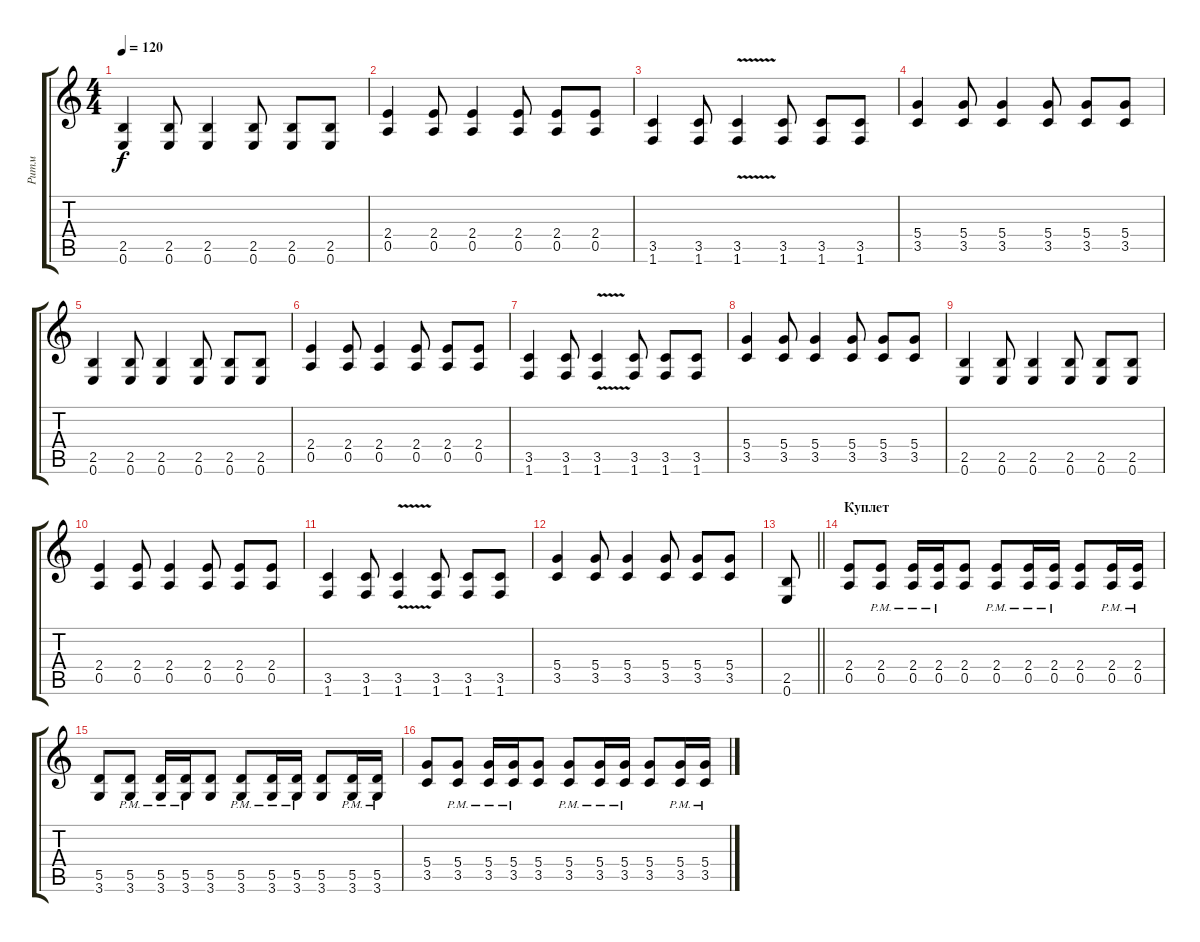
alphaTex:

\track ("Ритм" "Ритм") {instrument distortionguitar}
\staff {score tabs}
\tuning (E4 B3 G3 D3 A2 E2) {hide}
\ts (4 4)
\tempo 120
\clef g2
\ks c
(2.5 0.6).4{dy f} (2.5 0.6).8 (2.5 0.6).4 (2.5 0.6).8 (2.5 0.6).8 (2.5 0.6).8 |
(2.4 0.5).4 (2.4 0.5).8 (2.4 0.5).4 (2.4 0.5).8 (2.4 0.5).8 (2.4 0.5).8 |
(3.5 1.6).4 (3.5 1.6).8 (3.5{v} 1.6{v}).4 (3.5 1.6).8 (3.5 1.6).8 (3.5 1.6).8 |
(5.4 3.5).4 (5.4 3.5).8 (5.4 3.5).4 (5.4 3.5).8 (5.4 3.5).8 (5.4 3.5).8 |
(2.5 0.6).4 (2.5 0.6).8 (2.5 0.6).4 (2.5 0.6).8 (2.5 0.6).8 (2.5 0.6).8 |
(2.4 0.5).4 (2.4 0.5).8 (2.4 0.5).4 (2.4 0.5).8 (2.4 0.5).8 (2.4 0.5).8 |
(3.5 1.6).4 (3.5 1.6).8 (3.5{v} 1.6{v}).4 (3.5 1.6).8 (3.5 1.6).8 (3.5 1.6).8 |
(5.4 3.5).4 (5.4 3.5).8 (5.4 3.5).4 (5.4 3.5).8 (5.4 3.5).8 (5.4 3.5).8 |
(2.5 0.6).4 (2.5 0.6).8 (2.5 0.6).4 (2.5 0.6).8 (2.5 0.6).8 (2.5 0.6).8 |
(2.4 0.5).4 (2.4 0.5).8 (2.4 0.5).4 (2.4 0.5).8 (2.4 0.5).8 (2.4 0.5).8 |
(3.5 1.6).4 (3.5 1.6).8 (3.5{v} 1.6{v}).4 (3.5 1.6).8 (3.5 1.6).8 (3.5 1.6).8 |
(5.4 3.5).4 (5.4 3.5).8 (5.4 3.5).4 (5.4 3.5).8 (5.4 3.5).8 (5.4 3.5).8 |
\barLineRight lightlight
(2.5 0.6).8 |
\section ("" "Куплет")
(2.4 0.5).8 (2.4{pm} 0.5{pm}).8 (2.4{pm} 0.5{pm}).16 (2.4{pm} 0.5{pm}).16 (2.4 0.5).8 (2.4{pm} 0.5{pm}).8 (2.4{pm} 0.5{pm}).16 (2.4{pm} 0.5{pm}).16 (2.4 0.5).8 (2.4{pm} 0.5{pm}).16 (2.4{pm} 0.5{pm}).16 |
(5.5 3.6).8 (5.5{pm} 3.6{pm}).8 (5.5{pm} 3.6{pm}).16 (5.5{pm} 3.6{pm}).16 (5.5 3.6).8 (5.5{pm} 3.6{pm}).8 (5.5{pm} 3.6{pm}).16 (5.5{pm} 3.6{pm}).16 (5.5 3.6).8 (5.5{pm} 3.6{pm}).16 (5.5{pm} 3.6{pm}).16 |
(5.4 3.5).8 (5.4{pm} 3.5{pm}).8 (5.4{pm} 3.5{pm}).16 (5.4{pm} 3.5{pm}).16 (5.4 3.5).8 (5.4{pm} 3.5{pm}).8 (5.4{pm} 3.5{pm}).16 (5.4{pm} 3.5{pm}).16 (5.4 3.5).8 (5.4{pm} 3.5{pm}).16 (5.4{pm} 3.5{pm}).16
